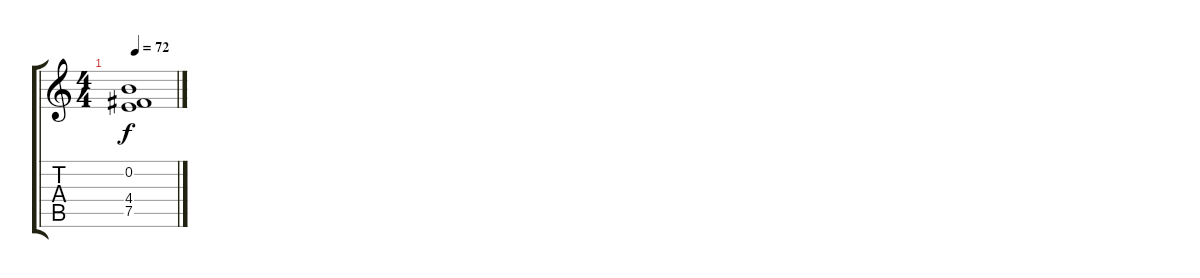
\track "" {instrument acousticguitarsteel}
\staff {score tabs}
\tuning (E4 B3 G3 D3 A2 E2) {hide}
\ts (4 4)
\tempo 72
\clef g2
\ks c
(0.2{t} 4.4{t} 7.5{t}).1{dy f}
